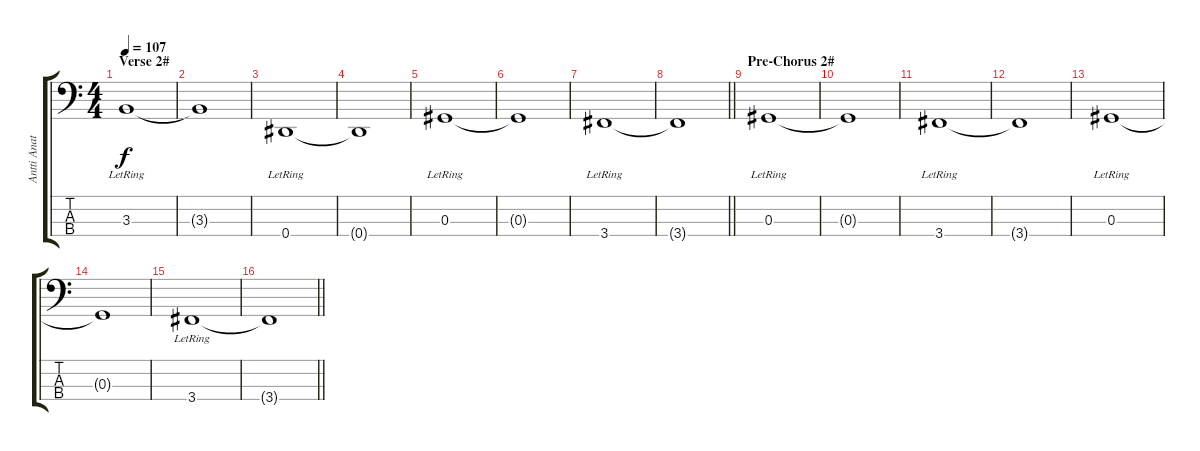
\track ("Antti Anathomy" "Antti Anat") {instrument electricbasspick}
\staff {score tabs}
\tuning (Gb2 Db2 Ab1 Eb1) {hide}
\ts (4 4)
\section ("" "Verse 2#")
\tempo 107
\clef f4
\ks c
3.3{lr}.1{dy f} |
3.3{t}.1 |
0.4{lr}.1 |
0.4{t}.1 |
0.3{lr}.1 |
0.3{t}.1 |
3.4{lr}.1 |
\barLineRight lightlight
3.4{t}.1 |
\section ("" "Pre-Chorus 2#")
0.3{lr}.1 |
0.3{t}.1 |
3.4{lr}.1 |
3.4{t}.1 |
0.3{lr}.1 |
0.3{t}.1 |
3.4{lr}.1 |
\barLineRight lightlight
3.4{t}.1
